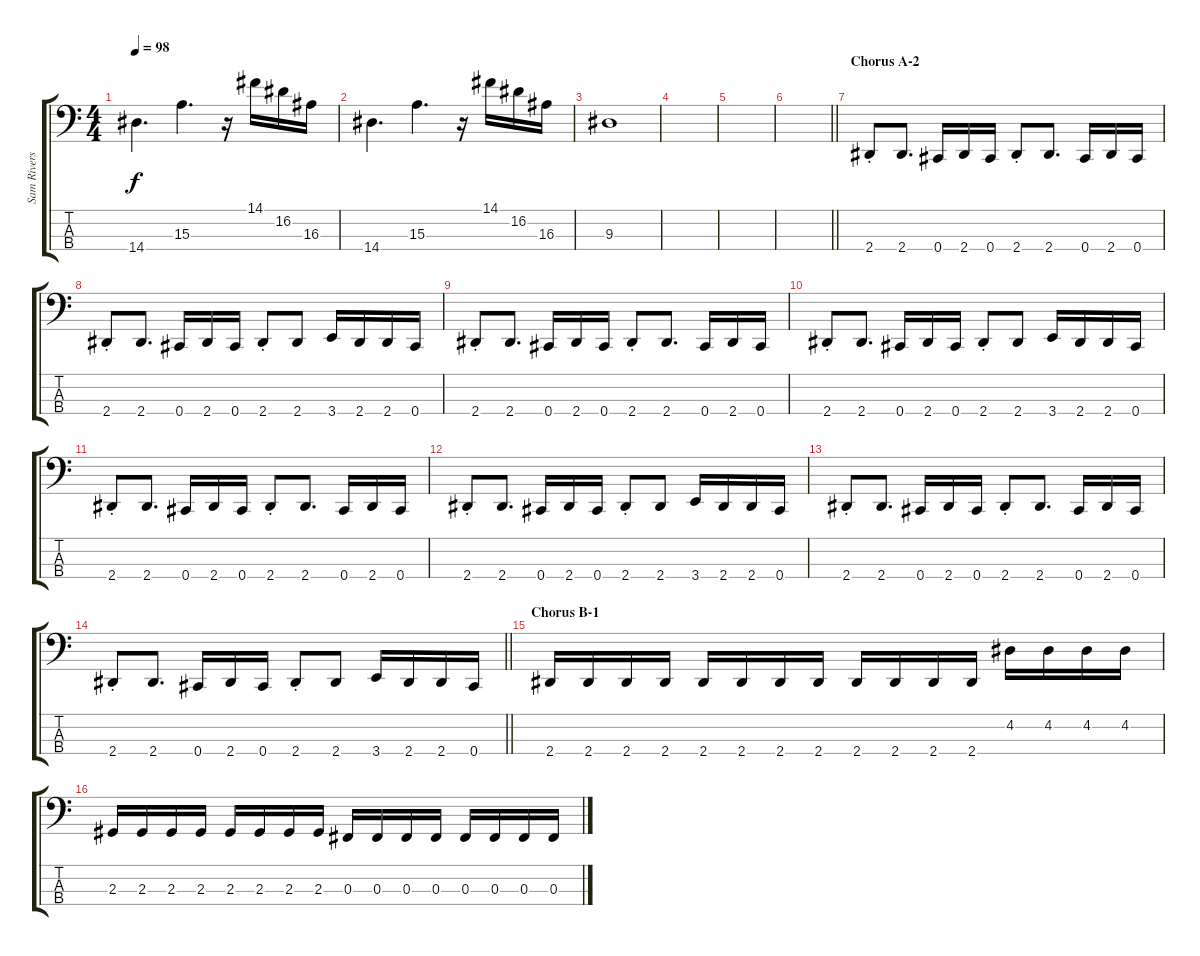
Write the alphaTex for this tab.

\track ("Sam Rivers (Bass)" "Sam Rivers") {instrument electricbassfinger}
\staff {score tabs}
\tuning (E2 B1 Gb1 Db1) {hide}
\ts (4 4)
\tempo 98
\clef f4
\ks c
14.4.4{d dy f} 15.3.4{d} r.16 14.1.16 16.2.16 16.3.16 |
14.4.4{d} 15.3.4{d} r.16 14.1.16 16.2.16 16.3.16 |
9.3.1 |
|
|
\barLineRight lightlight
|
\section ("" "Chorus A-2")
2.4{st}.8 2.4.8{d} 0.4.16 2.4.16 0.4.16 2.4{st}.8 2.4.8{d} 0.4.16 2.4.16 0.4.16 |
2.4{st}.8 2.4.8{d} 0.4.16 2.4.16 0.4.16 2.4{st}.8 2.4.8 3.4.16 2.4.16 2.4.16 0.4.16 |
2.4{st}.8 2.4.8{d} 0.4.16 2.4.16 0.4.16 2.4{st}.8 2.4.8{d} 0.4.16 2.4.16 0.4.16 |
2.4{st}.8 2.4.8{d} 0.4.16 2.4.16 0.4.16 2.4{st}.8 2.4.8 3.4.16 2.4.16 2.4.16 0.4.16 |
2.4{st}.8 2.4.8{d} 0.4.16 2.4.16 0.4.16 2.4{st}.8 2.4.8{d} 0.4.16 2.4.16 0.4.16 |
2.4{st}.8 2.4.8{d} 0.4.16 2.4.16 0.4.16 2.4{st}.8 2.4.8 3.4.16 2.4.16 2.4.16 0.4.16 |
2.4{st}.8 2.4.8{d} 0.4.16 2.4.16 0.4.16 2.4{st}.8 2.4.8{d} 0.4.16 2.4.16 0.4.16 |
\barLineRight lightlight
2.4{st}.8 2.4.8{d} 0.4.16 2.4.16 0.4.16 2.4{st}.8 2.4.8 3.4.16 2.4.16 2.4.16 0.4.16 |
\section ("" "Chorus B-1")
2.4.16 2.4.16 2.4.16 2.4.16 2.4.16 2.4.16 2.4.16 2.4.16 2.4.16 2.4.16 2.4.16 2.4.16 4.2.16 4.2.16 4.2.16 4.2.16 |
2.3.16 2.3.16 2.3.16 2.3.16 2.3.16 2.3.16 2.3.16 2.3.16 0.3.16 0.3.16 0.3.16 0.3.16 0.3.16 0.3.16 0.3.16 0.3.16
